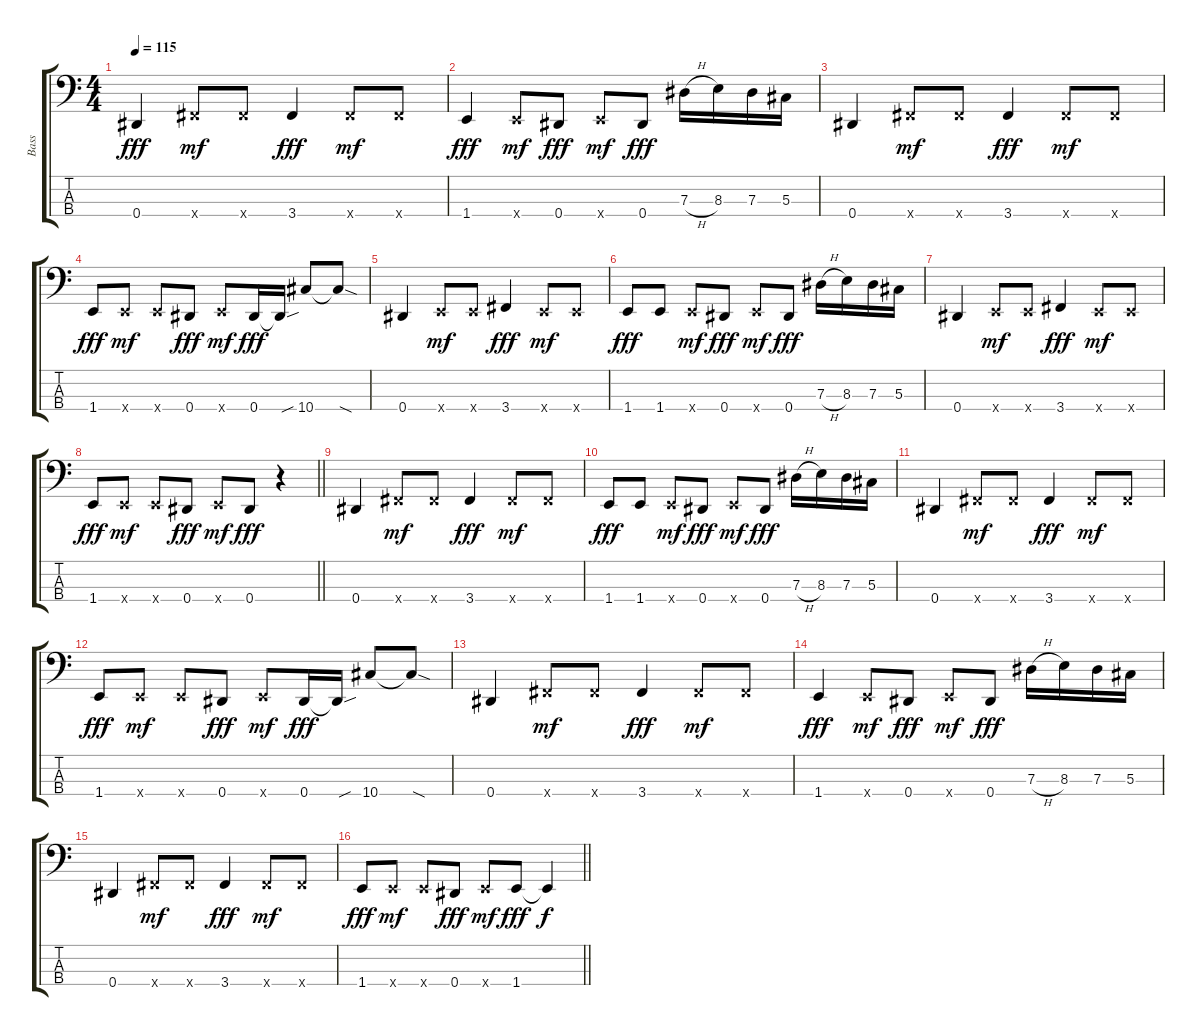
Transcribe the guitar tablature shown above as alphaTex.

\track ("Bass" "Bass") {instrument electricbassfinger}
\staff {score tabs}
\tuning (Gb2 Db2 Ab1 Eb1) {hide}
\ts (4 4)
\section ("" "")
\tempo 115
\clef f4
\ks c
0.4.4{dy fff} 3.4{x}.8{dy mf} 3.4{x}.8 3.4.4{dy fff} 3.4{x}.8{dy mf} 3.4{x}.8 |
1.4.4{dy fff} 1.4{x}.8{dy mf} 0.4.8{dy fff} 1.4{x}.8{dy mf} 0.4.8{dy fff} 7.3{h}.16 8.3.16 7.3.16 5.3.16 |
0.4.4 3.4{x}.8{dy mf} 3.4{x}.8 3.4.4{dy fff} 3.4{x}.8{dy mf} 3.4{x}.8 |
1.4.8{dy fff} 1.4{x}.8{dy mf} 1.4{x}.8 0.4.8{dy fff} 1.4{x}.8{dy mf} 0.4.16{dy fff} 0.4{sou t}.16 10.4.8 10.4{sod t}.8 |
0.4.4 1.4{x}.8{dy mf} 1.4{x}.8 3.4.4{dy fff} 1.4{x}.8{dy mf} 1.4{x}.8 |
1.4.8{dy fff} 1.4.8 1.4{x}.8{dy mf} 0.4.8{dy fff} 1.4{x}.8{dy mf} 0.4.8{dy fff} 7.3{h}.16 8.3.16 7.3.16 5.3.16 |
0.4.4 1.4{x}.8{dy mf} 1.4{x}.8 3.4.4{dy fff} 1.4{x}.8{dy mf} 1.4{x}.8 |
\barLineRight lightlight
1.4.8{dy fff} 1.4{x}.8{dy mf} 1.4{x}.8 0.4.8{dy fff} 1.4{x}.8{dy mf} 0.4.8{dy fff} r.4 |
0.4.4 3.4{x}.8{dy mf} 3.4{x}.8 3.4.4{dy fff} 3.4{x}.8{dy mf} 3.4{x}.8 |
1.4.8{dy fff} 1.4.8 1.4{x}.8{dy mf} 0.4.8{dy fff} 1.4{x}.8{dy mf} 0.4.8{dy fff} 7.3{h}.16 8.3.16 7.3.16 5.3.16 |
0.4.4 3.4{x}.8{dy mf} 3.4{x}.8 3.4.4{dy fff} 3.4{x}.8{dy mf} 3.4{x}.8 |
1.4.8{dy fff} 1.4{x}.8{dy mf} 1.4{x}.8 0.4.8{dy fff} 1.4{x}.8{dy mf} 0.4.16{dy fff} 0.4{sou t}.16 10.4.8 10.4{sod t}.8 |
0.4.4 3.4{x}.8{dy mf} 3.4{x}.8 3.4.4{dy fff} 3.4{x}.8{dy mf} 3.4{x}.8 |
1.4.4{dy fff} 1.4{x}.8{dy mf} 0.4.8{dy fff} 1.4{x}.8{dy mf} 0.4.8{dy fff} 7.3{h}.16 8.3.16 7.3.16 5.3.16 |
0.4.4 3.4{x}.8{dy mf} 3.4{x}.8 3.4.4{dy fff} 3.4{x}.8{dy mf} 3.4{x}.8 |
\barLineRight lightlight
1.4.8{dy fff} 1.4{x}.8{dy mf} 1.4{x}.8 0.4.8{dy fff} 1.4{x}.8{dy mf} 1.4.8{dy fff} 1.4{t}.4{dy f}
